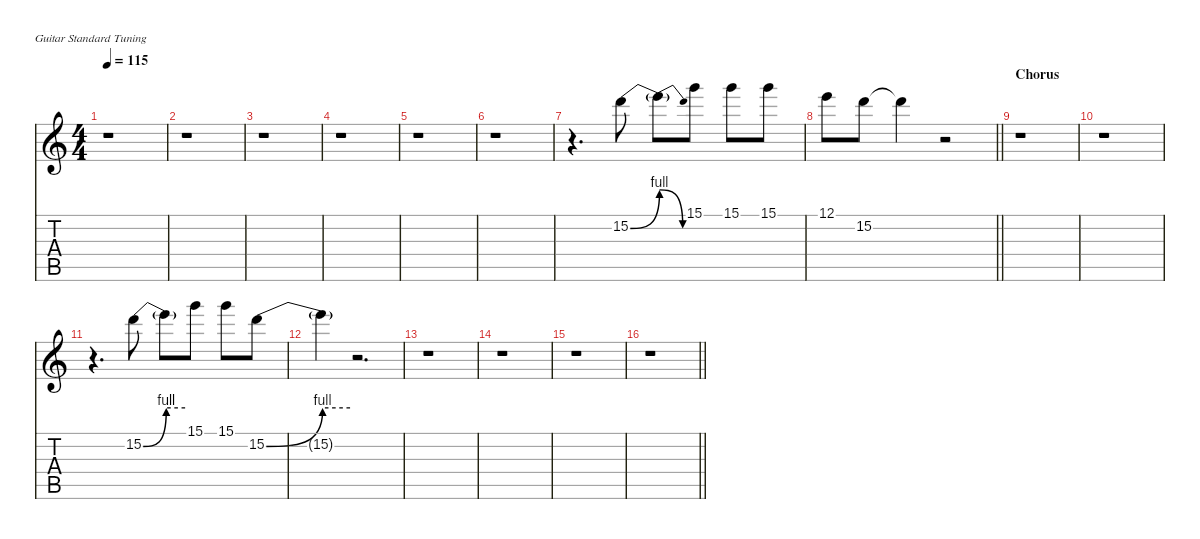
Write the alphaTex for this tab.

\defaultSystemsLayout 4
\hideDynamics
\bracketExtendMode nobrackets
\singleTrackTrackNamePolicy hidden
\multiTrackTrackNamePolicy hidden
\otherSystemsTrackNameOrientation horizontal
\track ("Guitar 3 Left" "dist.guit.") {defaultSystemsLayout 8 instrument distortionguitar}
\staff {score tabs}
\tuning (E4 B3 G3 D3 A2 E2)
\ts (4 4)
\tempo 115
\clef g2
\ks c
r.1{dy f} |
r.1 |
r.1 |
r.1 |
r.1 |
r.1 |
r.4{d} 15.2{be (bend 0 0 60 4)}.8 15.2{be (release 0 4 60 0) t}.8 15.1.8 15.1.8 15.1.8 |
\barLineRight lightlight
12.1.8 15.2.8 15.2{t}.4 r.2 |
\section ("" "Chorus")
r.1 |
r.1 |
r.4{d} 15.2{be (bend 0 0 60 4)}.8 15.2{be (hold 0 4 60 4) t}.8 15.1.8 15.1.8 15.2{be (bend 0 0 60 4)}.8 |
15.2{be (hold 0 4 60 4) t}.4 r.2{d} |
r.1 |
r.1 |
r.1 |
\barLineRight lightlight
r.1
